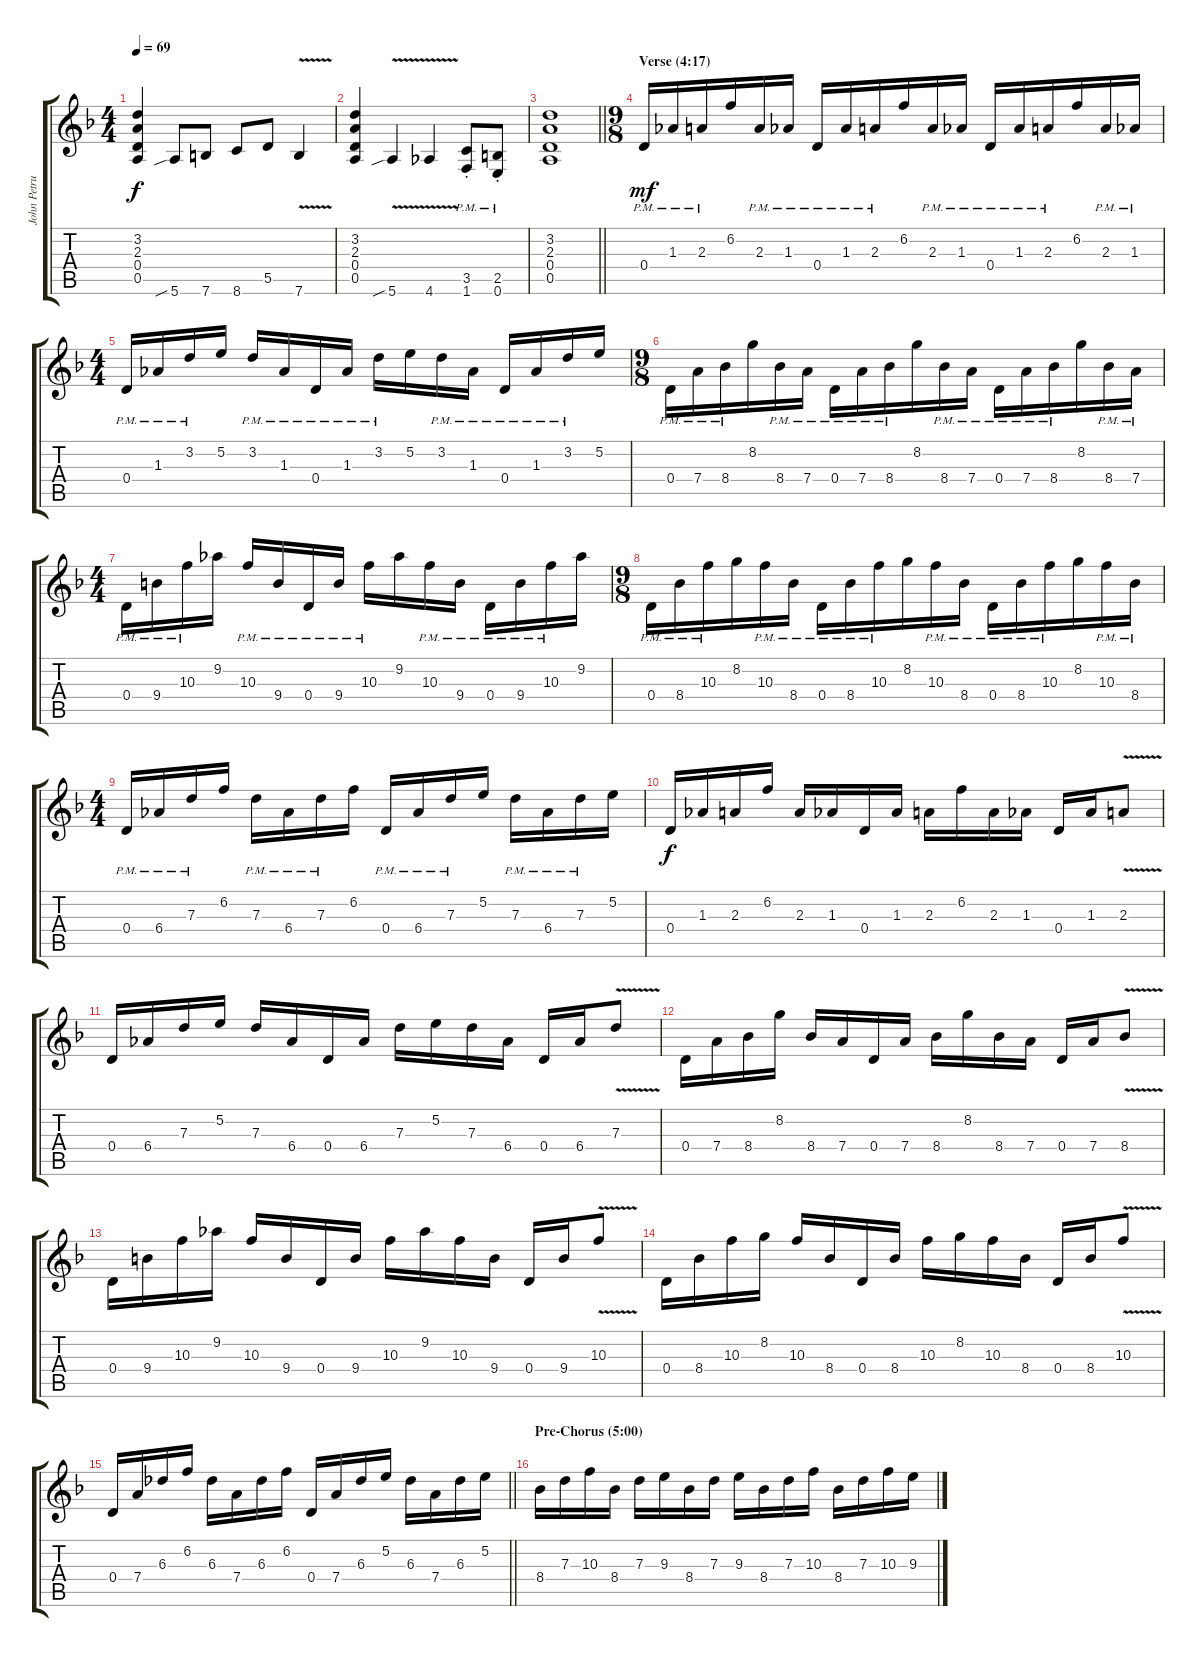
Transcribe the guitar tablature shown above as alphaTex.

\track ("John Petrucci Gtr. 1" "John Petru") {instrument distortionguitar}
\staff {score tabs}
\tuning (E4 B3 G3 D3 A2 E2) {hide}
\ts (4 4)
\tempo 69
\clef g2
\ks dminor
(3.2 2.3 0.4 0.5).4{dy f} 5.6{sib}.8 7.6.8 8.6.8 5.5.8 7.6{v}.4 |
(3.2 2.3 0.4 0.5).4 5.6{v sib}.4 4.6{v}.4 (3.5{pm st} 1.6{pm st}).8 (2.5{pm st} 0.6{pm st}).8 |
\barLineRight lightlight
(3.2 2.3 0.4 0.5).1 |
\ts (9 8)
\section ("" "Verse (4:17)")
0.4{pm}.16{dy mf} 1.3{pm}.16 2.3{pm}.16 6.2.16 2.3{pm}.16 1.3{pm}.16 0.4{pm}.16 1.3{pm}.16 2.3{pm}.16 6.2.16 2.3{pm}.16 1.3{pm}.16 0.4{pm}.16 1.3{pm}.16 2.3{pm}.16 6.2.16 2.3{pm}.16 1.3{pm}.16 |
\ts (4 4)
0.4{pm}.16 1.3{pm}.16 3.2{pm}.16 5.2.16 3.2{pm}.16 1.3{pm}.16 0.4{pm}.16 1.3{pm}.16 3.2{pm}.16 5.2.16 3.2{pm}.16 1.3{pm}.16 0.4{pm}.16 1.3{pm}.16 3.2{pm}.16 5.2.16 |
\ts (9 8)
0.4{pm}.16 7.4{pm}.16 8.4{pm}.16 8.2.16 8.4{pm}.16 7.4{pm}.16 0.4{pm}.16 7.4{pm}.16 8.4{pm}.16 8.2.16 8.4{pm}.16 7.4{pm}.16 0.4{pm}.16 7.4{pm}.16 8.4{pm}.16 8.2.16 8.4{pm}.16 7.4{pm}.16 |
\ts (4 4)
0.4{pm}.16 9.4{pm}.16 10.3{pm}.16 9.2.16 10.3{pm}.16 9.4{pm}.16 0.4{pm}.16 9.4{pm}.16 10.3{pm}.16 9.2.16 10.3{pm}.16 9.4{pm}.16 0.4{pm}.16 9.4{pm}.16 10.3{pm}.16 9.2.16 |
\ts (9 8)
0.4{pm}.16 8.4{pm}.16 10.3{pm}.16 8.2.16 10.3{pm}.16 8.4{pm}.16 0.4{pm}.16 8.4{pm}.16 10.3{pm}.16 8.2.16 10.3{pm}.16 8.4{pm}.16 0.4{pm}.16 8.4{pm}.16 10.3{pm}.16 8.2.16 10.3{pm}.16 8.4{pm}.16 |
\ts (4 4)
0.4{pm}.16 6.4{pm}.16 7.3{pm}.16 6.2.16 7.3{pm}.16 6.4{pm}.16 7.3{pm}.16 6.2.16 0.4{pm}.16 6.4{pm}.16 7.3{pm}.16 5.2.16 7.3{pm}.16 6.4{pm}.16 7.3{pm}.16 5.2.16 |
0.4.16{dy f} 1.3.16 2.3.16 6.2.16 2.3.16 1.3.16 0.4.16 1.3.16 2.3.16 6.2.16 2.3.16 1.3.16 0.4.16 1.3.16 2.3{v}.8 |
0.4.16 6.4.16 7.3.16 5.2.16 7.3.16 6.4.16 0.4.16 6.4.16 7.3.16 5.2.16 7.3.16 6.4.16 0.4.16 6.4.16 7.3{v}.8 |
0.4.16 7.4.16 8.4.16 8.2.16 8.4.16 7.4.16 0.4.16 7.4.16 8.4.16 8.2.16 8.4.16 7.4.16 0.4.16 7.4.16 8.4{v}.8 |
0.4.16 9.4.16 10.3.16 9.2.16 10.3.16 9.4.16 0.4.16 9.4.16 10.3.16 9.2.16 10.3.16 9.4.16 0.4.16 9.4.16 10.3{v}.8 |
0.4.16 8.4.16 10.3.16 8.2.16 10.3.16 8.4.16 0.4.16 8.4.16 10.3.16 8.2.16 10.3.16 8.4.16 0.4.16 8.4.16 10.3{v}.8 |
\barLineRight lightlight
0.4.16 7.4.16 6.3.16 6.2.16 6.3.16 7.4.16 6.3.16 6.2.16 0.4.16 7.4.16 6.3.16 5.2.16 6.3.16 7.4.16 6.3.16 5.2.16 |
\section ("" "Pre-Chorus (5:00)")
8.4.16 7.3.16 10.3.16 8.4.16 7.3.16 9.3.16 8.4.16 7.3.16 9.3.16 8.4.16 7.3.16 10.3.16 8.4.16 7.3.16 10.3.16 9.3.16
